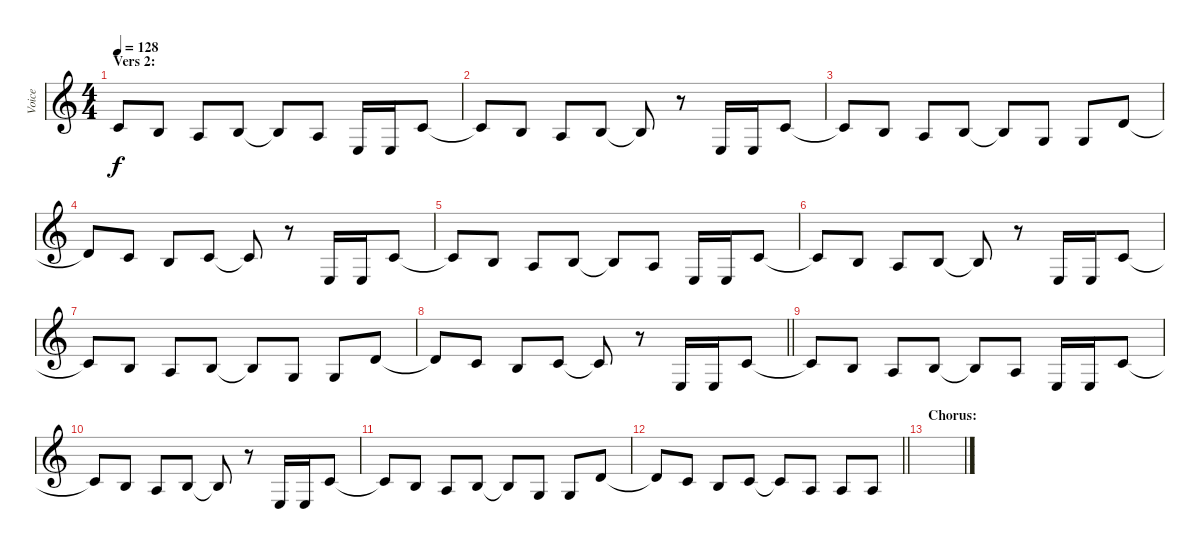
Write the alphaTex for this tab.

\track ("Voice" "Voice") {instrument voiceoohs}
\staff {score}
\tuning (E4 B3 G3 D3 A2 E2) {hide}
\ts (4 4)
\section ("" "Vers 2:")
\tempo 128
\clef g2
\ks c
1.2{t}.8{dy f} 0.2.8 2.3.8 0.2.8 0.2{t}.8 2.3.8 2.4.16 2.4.16 1.2.8 |
1.2{t}.8 0.2.8 2.3.8 0.2.8 0.2{t}.8 r.8 2.4.16 2.4.16 1.2.8 |
1.2{t}.8 0.2.8 2.3.8 0.2.8 0.2{t}.8 0.3.8 0.3.8 3.2.8 |
3.2{t}.8 1.2.8 0.2.8 1.2.8 1.2{t}.8 r.8 2.4.16 2.4.16 1.2.8 |
1.2{t}.8 0.2.8 2.3.8 0.2.8 0.2{t}.8 2.3.8 2.4.16 2.4.16 1.2.8 |
1.2{t}.8 0.2.8 2.3.8 0.2.8 0.2{t}.8 r.8 2.4.16 2.4.16 1.2.8 |
1.2{t}.8 0.2.8 2.3.8 0.2.8 0.2{t}.8 0.3.8 0.3.8 3.2.8 |
\barLineRight lightlight
3.2{t}.8 1.2.8 0.2.8 1.2.8 1.2{t}.8 r.8 2.4.16 2.4.16 1.2.8 |
1.2{t}.8 0.2.8 2.3.8 0.2.8 0.2{t}.8 2.3.8 2.4.16 2.4.16 1.2.8 |
1.2{t}.8 0.2.8 2.3.8 0.2.8 0.2{t}.8 r.8 2.4.16 2.4.16 1.2.8 |
1.2{t}.8 0.2.8 2.3.8 0.2.8 0.2{t}.8 0.3.8 0.3.8 3.2.8 |
\barLineRight lightlight
3.2{t}.8 1.2.8 0.2.8 1.2.8 1.2{t}.8 2.3.8 2.3.8 2.3.8 |
\section ("" "Chorus:")
